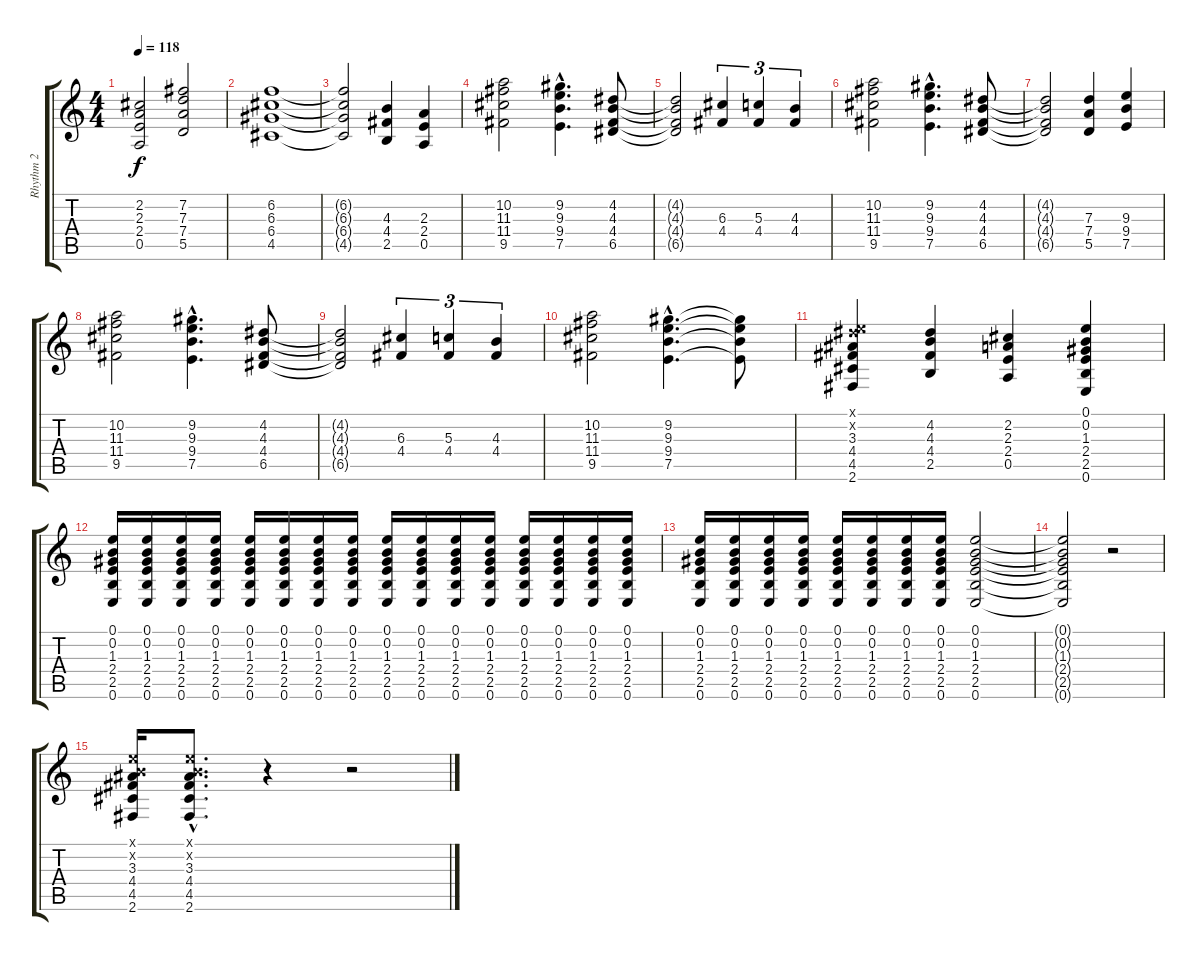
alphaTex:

\track ("Rhythm 2" "Rhythm 2") {instrument overdrivenguitar}
\staff {score tabs}
\tuning (E4 B3 G3 D3 A2 E2) {hide}
\ts (4 4)
\tempo 118
\clef g2
\ks c
(2.2 2.3 2.4 0.5).2{dy f} (7.2 7.3 7.4 5.5).2 |
(6.2 6.3 6.4 4.5).1 |
(6.2{t} 6.3{t} 6.4{t} 4.5{t}).2 (4.3 4.4 2.5).4 (2.3 2.4 0.5).4 |
(10.2 11.3 11.4 9.5).2 (9.2{hac} 9.3{hac} 9.4{hac} 7.5{hac}).4{d} (4.2 4.3 4.4 6.5).8 |
(4.2{t} 4.3{t} 4.4{t} 6.5{t}).2 (6.3 4.4).4{tu (3 2)} (5.3 4.4).4{tu (3 2)} (4.3 4.4).4{tu (3 2)} |
(10.2 11.3 11.4 9.5).2 (9.2{hac} 9.3{hac} 9.4{hac} 7.5{hac}).4{d} (4.2 4.3 4.4 6.5).8 |
(4.2{t} 4.3{t} 4.4{t} 6.5{t}).2 (7.3 7.4 5.5).4 (9.3 9.4 7.5).4 |
(10.2 11.3 11.4 9.5).2 (9.2{hac} 9.3{hac} 9.4{hac} 7.5{hac}).4{d} (4.2 4.3 4.4 6.5).8 |
(4.2{t} 4.3{t} 4.4{t} 6.5{t}).2 (6.3 4.4).4{tu (3 2)} (5.3 4.4).4{tu (3 2)} (4.3 4.4).4{tu (3 2)} |
(10.2 11.3 11.4 9.5).2 (9.2{hac} 9.3{hac} 9.4{hac} 7.5{hac}).4{d} (9.2{t} 9.3{t} 9.4{t} 7.5{t}).8 |
(0.1{x} 4.2{x} 3.3 4.4 4.5 2.6).4 (4.2 4.3 4.4 2.5).4 (2.2 2.3 2.4 0.5).4 (0.1 0.2 1.3 2.4 2.5 0.6).4 |
(0.1 0.2 1.3 2.4 2.5 0.6).16 (0.1 0.2 1.3 2.4 2.5 0.6).16 (0.1 0.2 1.3 2.4 2.5 0.6).16 (0.1 0.2 1.3 2.4 2.5 0.6).16 (0.1 0.2 1.3 2.4 2.5 0.6).16 (0.1 0.2 1.3 2.4 2.5 0.6).16 (0.1 0.2 1.3 2.4 2.5 0.6).16 (0.1 0.2 1.3 2.4 2.5 0.6).16 (0.1 0.2 1.3 2.4 2.5 0.6).16 (0.1 0.2 1.3 2.4 2.5 0.6).16 (0.1 0.2 1.3 2.4 2.5 0.6).16 (0.1 0.2 1.3 2.4 2.5 0.6).16 (0.1 0.2 1.3 2.4 2.5 0.6).16 (0.1 0.2 1.3 2.4 2.5 0.6).16 (0.1 0.2 1.3 2.4 2.5 0.6).16 (0.1 0.2 1.3 2.4 2.5 0.6).16 |
(0.1 0.2 1.3 2.4 2.5 0.6).16 (0.1 0.2 1.3 2.4 2.5 0.6).16 (0.1 0.2 1.3 2.4 2.5 0.6).16 (0.1 0.2 1.3 2.4 2.5 0.6).16 (0.1 0.2 1.3 2.4 2.5 0.6).16 (0.1 0.2 1.3 2.4 2.5 0.6).16 (0.1 0.2 1.3 2.4 2.5 0.6).16 (0.1 0.2 1.3 2.4 2.5 0.6).16 (0.1 0.2 1.3 2.4 2.5 0.6).2 |
(0.1{t} 0.2{t} 1.3{t} 2.4{t} 2.5{t} 0.6{t}).2 r.2 |
(0.1{x} 0.2{x} 3.3 4.4 4.5 2.6).16 (0.1{hac x} 0.2{hac x} 3.3{hac} 4.4{hac} 4.5{hac} 2.6{hac}).8{d} r.4 r.2
